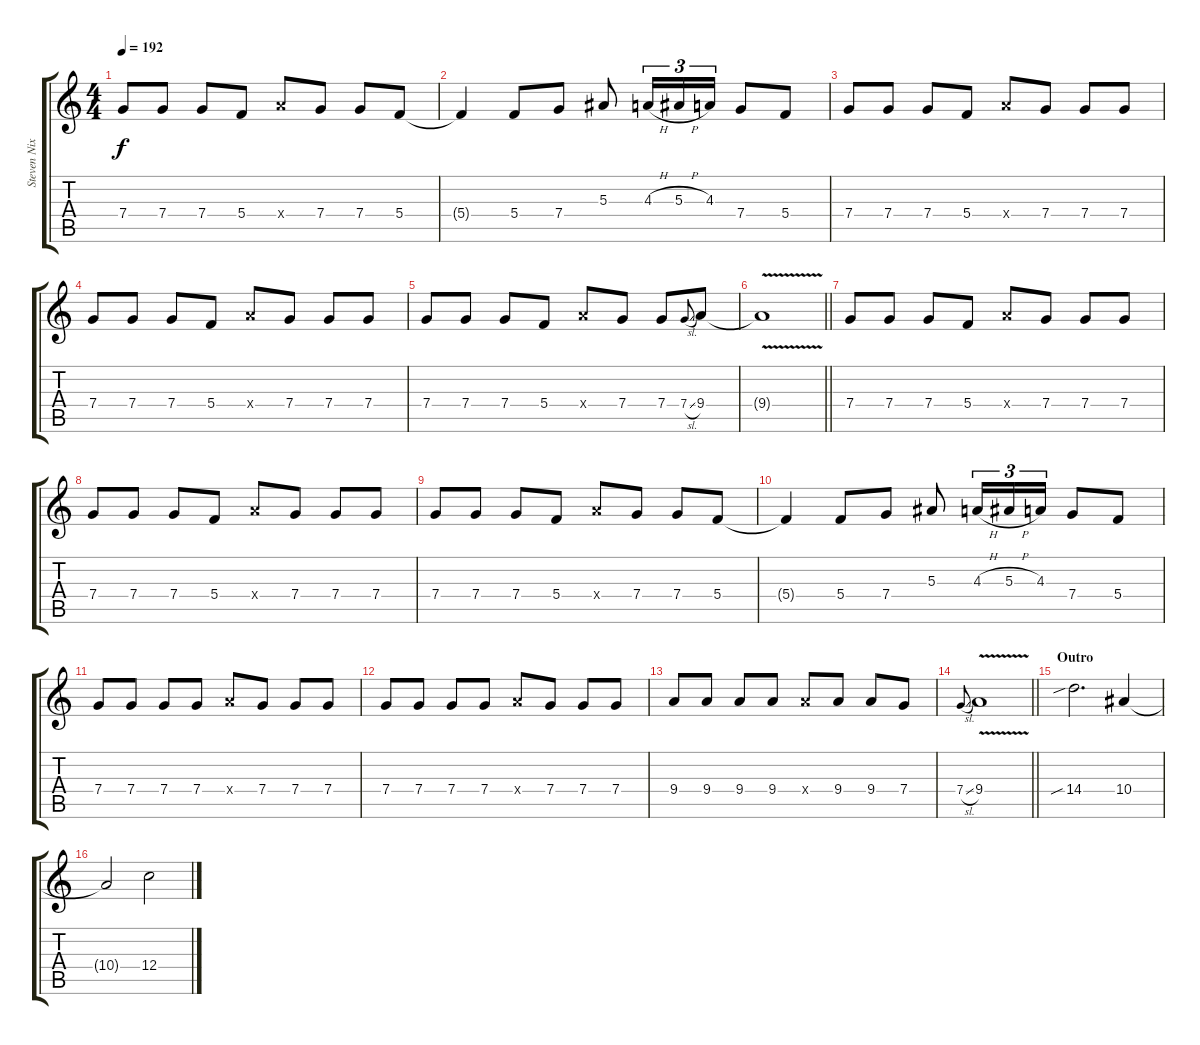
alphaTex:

\track ("Steven Nixon" "Steven Nix") {instrument distortionguitar}
\staff {score tabs}
\tuning (D4 A3 F3 C3 G2 D2) {hide}
\ts (4 4)
\tempo 192
\clef g2
\ks c
7.4.8{dy f} 7.4.8 7.4.8 5.4.8 9.4{x}.8 7.4.8 7.4.8 5.4.8 |
5.4{t}.4 5.4.8 7.4.8 5.3.8 4.3{h}.16{tu (3 2)} 5.3{h}.16{tu (3 2)} 4.3.16{tu (3 2)} 7.4.8 5.4.8 |
7.4.8 7.4.8 7.4.8 5.4.8 9.4{x}.8 7.4.8 7.4.8 7.4.8 |
7.4.8 7.4.8 7.4.8 5.4.8 9.4{x}.8 7.4.8 7.4.8 7.4.8 |
7.4.8 7.4.8 7.4.8 5.4.8 9.4{x}.8 7.4.8 7.4.8 7.4{sl}.8{gr onbeat} 9.4.8 |
\barLineRight lightlight
9.4{v t}.1 |
7.4.8 7.4.8 7.4.8 5.4.8 9.4{x}.8 7.4.8 7.4.8 7.4.8 |
7.4.8 7.4.8 7.4.8 5.4.8 9.4{x}.8 7.4.8 7.4.8 7.4.8 |
7.4.8 7.4.8 7.4.8 5.4.8 9.4{x}.8 7.4.8 7.4.8 5.4.8 |
5.4{t}.4 5.4.8 7.4.8 5.3.8 4.3{h}.16{tu (3 2)} 5.3{h}.16{tu (3 2)} 4.3.16{tu (3 2)} 7.4.8 5.4.8 |
7.4.8 7.4.8 7.4.8 7.4.8 9.4{x}.8 7.4.8 7.4.8 7.4.8 |
7.4.8 7.4.8 7.4.8 7.4.8 9.4{x}.8 7.4.8 7.4.8 7.4.8 |
9.4.8 9.4.8 9.4.8 9.4.8 9.4{x}.8 9.4.8 9.4.8 7.4.8 |
\barLineRight lightlight
7.4{sl}.8{gr onbeat} 9.4{v}.1 |
\section ("" "Outro")
14.4{sib}.2{d} 10.4.4 |
10.4{t}.2 12.4.2
